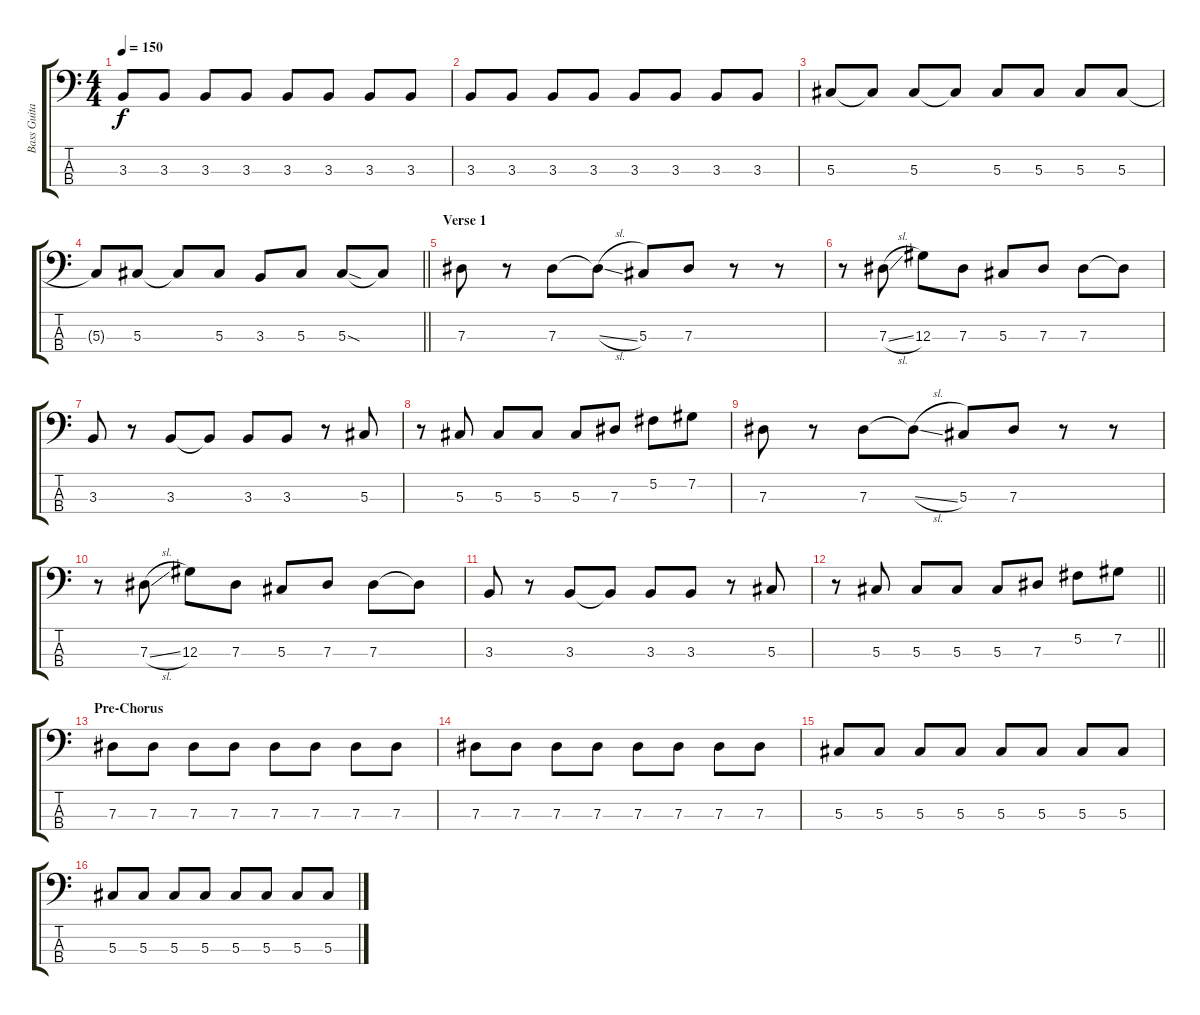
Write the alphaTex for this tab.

\track ("Bass Guitar" "Bass Guita") {instrument electricbassfinger}
\staff {score tabs}
\tuning (Gb2 Db2 Ab1 Db1) {hide}
\ts (4 4)
\tempo 150
\clef f4
\ks c
3.3.8{dy f} 3.3.8 3.3.8 3.3.8 3.3.8 3.3.8 3.3.8 3.3.8 |
3.3.8 3.3.8 3.3.8 3.3.8 3.3.8 3.3.8 3.3.8 3.3.8 |
5.3.8 5.3{t}.8 5.3.8 5.3{t}.8 5.3.8 5.3.8 5.3.8 5.3.8 |
\barLineRight lightlight
5.3{t}.8 5.3.8 5.3{t}.8 5.3.8 3.3.8 5.3.8 5.3{sod}.8 5.3{t}.8 |
\section ("" "Verse 1")
7.3.8 r.8 7.3.8 7.3{sl t}.8 5.3.8 7.3.8 r.8 r.8 |
r.8 7.3{sl}.8 12.3.8 7.3.8 5.3.8 7.3.8 7.3.8 7.3{t}.8 |
3.3.8 r.8 3.3.8 3.3{t}.8 3.3.8 3.3.8 r.8 5.3.8 |
r.8 5.3.8 5.3.8 5.3.8 5.3.8 7.3.8 5.2.8 7.2.8 |
7.3.8 r.8 7.3.8 7.3{sl t}.8 5.3.8 7.3.8 r.8 r.8 |
r.8 7.3{sl}.8 12.3.8 7.3.8 5.3.8 7.3.8 7.3.8 7.3{t}.8 |
3.3.8 r.8 3.3.8 3.3{t}.8 3.3.8 3.3.8 r.8 5.3.8 |
\barLineRight lightlight
r.8 5.3.8 5.3.8 5.3.8 5.3.8 7.3.8 5.2.8 7.2.8 |
\section ("" "Pre-Chorus")
7.3.8 7.3.8 7.3.8 7.3.8 7.3.8 7.3.8 7.3.8 7.3.8 |
7.3.8 7.3.8 7.3.8 7.3.8 7.3.8 7.3.8 7.3.8 7.3.8 |
5.3.8 5.3.8 5.3.8 5.3.8 5.3.8 5.3.8 5.3.8 5.3.8 |
5.3.8 5.3.8 5.3.8 5.3.8 5.3.8 5.3.8 5.3.8 5.3.8
